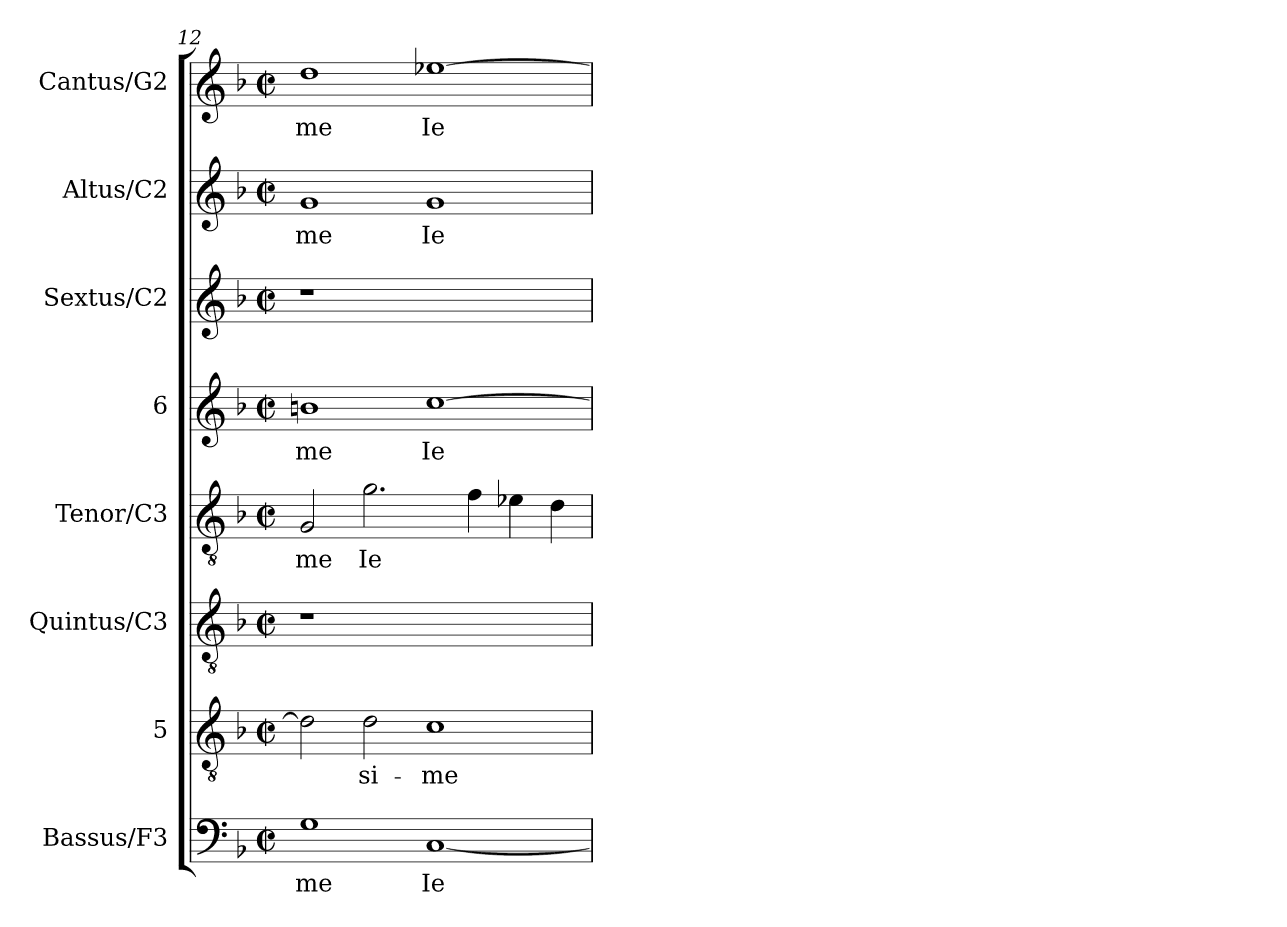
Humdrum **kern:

**kern	**text	**kern	**text	**kern	**kern	**text	**kern	**text	**kern	**kern	**text	**kern	**text
*part8	*part8	*part7	*part7	*part6	*part5	*part5	*part4	*part4	*part3	*part2	*part2	*part1	*part1
*staff8	*staff8	*staff7	*staff7	*staff6	*staff5	*staff5	*staff4	*staff4	*staff3	*staff2	*staff2	*staff1	*staff1
*I"Bassus/F3	*	*I"5	*	*I"Quintus/C3	*I"Tenor/C3	*	*I"6	*	*I"Sextus/C2	*I"Altus/C2	*	*I"Cantus/G2	*
*I'B	*	*	*	*	*I'T	*	*	*	*	*I'A	*	*I'C	*
*clefF4	*	*clefGv2	*	*clefGv2	*clefGv2	*	*clefG2	*	*clefG2	*clefG2	*	*clefG2	*
*k[b-]	*	*k[b-]	*	*k[b-]	*k[b-]	*	*k[b-]	*	*k[b-]	*k[b-]	*	*k[b-]	*
*F:	*	*F:	*	*F:	*F:	*	*F:	*	*F:	*F:	*	*F:	*
*M2/2	*	*M2/2	*	*M2/2	*M2/2	*	*M2/2	*	*M2/2	*M2/2	*	*M2/2	*
*met(c|)	*	*met(c|)	*	*met(c|)	*met(c|)	*	*met(c|)	*	*met(c|)	*met(c|)	*	*met(c|)	*
=12	=12	=12	=12	=12	=12	=12	=12	=12	=12	=12	=12	=12	=12
!	!LO:LY:b:cj	!	!LO:LY:b:cj	!	!	!LO:LY:b:cj	!	!LO:LY:b:cj	!	!	!LO:LY:b:cj	!	!LO:LY:b:cj
1G	-me	2d\]	--	1r	2G/	-me	1bn	-me	1r	1g	-me	1dd	-me
!	!	!	!LO:LY:b:cj	!	!	!LO:LY:b:cj	!	!	!	!	!	!	!
.	.	2d\	-si-	.	2.g\	Ie-	.	.	.	.	.	.	.
!	!LO:LY:b:cj	!	!LO:LY:b:cj	!	!	!	!	!LO:LY:b:cj	!	!	!LO:LY:b:cj	!	!LO:LY:b:cj
[<1C	Ie-	1c	-me	1ryy	.	.	[>1cc	Ie-	1ryy	1g	Ie-	[>1ee-X	Ie-
!	!	!	!	!	!	!LO:LY:b:cj	!	!	!	!	!	!	!
.	.	.	.	.	4f\	--	.	.	.	.	.	.	.
!	!	!	!	!	!	!LO:LY:b:cj	!	!	!	!	!	!	!
.	.	.	.	.	4e-X\	--	.	.	.	.	.	.	.
!	!	!	!	!	!	!LO:LY:b:cj	!	!	!	!	!	!	!
.	.	.	.	.	4d\	--	.	.	.	.	.	.	.
=	=	=	=	=	=	=	=	=	=	=	=	=	=
*-	*-	*-	*-	*-	*-	*-	*-	*-	*-	*-	*-	*-	*-
